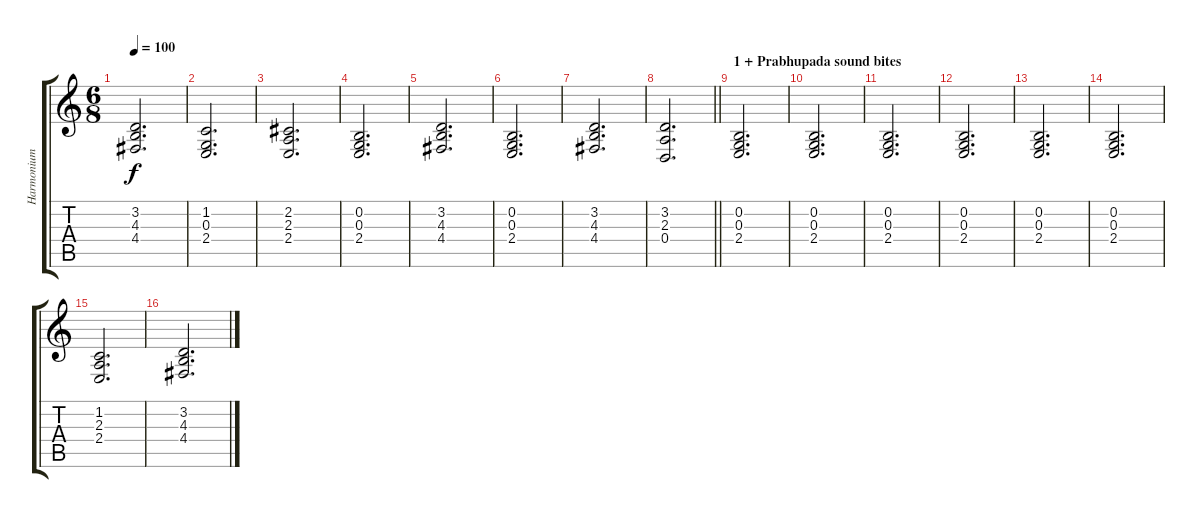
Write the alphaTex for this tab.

\track ("Harmonium" "Harmonium") {instrument reedorgan}
\staff {score tabs}
\tuning (E4 B3 G3 D3 A2 E2) {hide}
\ts (6 8)
\tempo 100
\clef g2
\ks c
(3.2 4.3 4.4).2{d dy f} |
(1.2 0.3 2.4).2{d} |
(2.2 2.3 2.4).2{d} |
(0.2 0.3 2.4).2{d} |
(3.2 4.3 4.4).2{d} |
(0.2 0.3 2.4).2{d} |
(3.2 4.3 4.4).2{d} |
\barLineRight lightlight
(3.2 2.3 0.4).2{d} |
\section ("" "1 + Prabhupada sound bites")
(0.2 0.3 2.4).2{d} |
(0.2 0.3 2.4).2{d} |
(0.2 0.3 2.4).2{d} |
(0.2 0.3 2.4).2{d} |
(0.2 0.3 2.4).2{d} |
(0.2 0.3 2.4).2{d} |
(1.2 2.3 2.4).2{d} |
(3.2 4.3 4.4).2{d}
